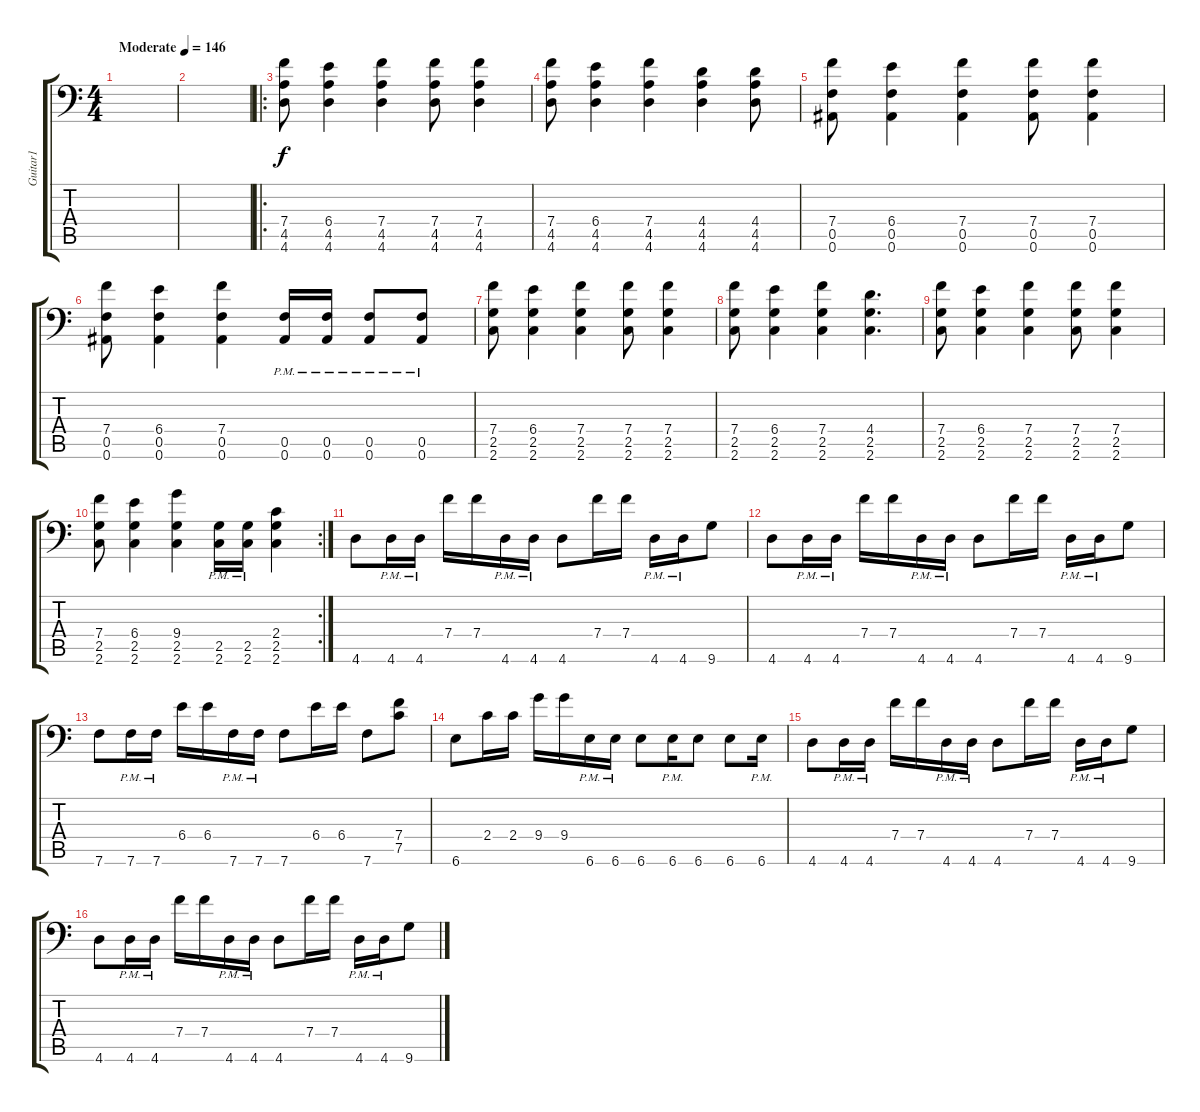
\track ("Guitar1" "Guitar1") {solo instrument distortionguitar}
\staff {score tabs}
\tuning (C4 G3 Eb3 Bb2 F2 Bb1) {hide}
\ts (4 4)
\tempo (146 "Moderate")
\clef f4
\ks c
|
|
\ro
(7.4 4.5 4.6).8 (6.4 4.5 4.6).4 (7.4 4.5 4.6).4 (7.4 4.5 4.6).8 (7.4 4.5 4.6).4 |
(7.4 4.5 4.6).8 (6.4 4.5 4.6).4 (7.4 4.5 4.6).4 (4.4 4.5 4.6).4 (4.4 4.5 4.6).8 |
(7.4 0.5 0.6).8 (6.4 0.5 0.6).4 (7.4 0.5 0.6).4 (7.4 0.5 0.6).8 (7.4 0.5 0.6).4 |
(7.4 0.5 0.6).8 (6.4 0.5 0.6).4 (7.4 0.5 0.6).4 (0.5{pm} 0.6{pm}).16 (0.5{pm} 0.6{pm}).16 (0.5{pm} 0.6{pm}).8 (0.5{pm} 0.6{pm}).8 |
(7.4 2.5 2.6).8 (6.4 2.5 2.6).4 (7.4 2.5 2.6).4 (7.4 2.5 2.6).8 (7.4 2.5 2.6).4 |
(7.4 2.5 2.6).8 (6.4 2.5 2.6).4 (7.4 2.5 2.6).4 (4.4 2.5 2.6).4{d} |
(7.4 2.5 2.6).8 (6.4 2.5 2.6).4 (7.4 2.5 2.6).4 (7.4 2.5 2.6).8 (7.4 2.5 2.6).4 |
\rc 2
(7.4 2.5 2.6).8 (6.4 2.5 2.6).4 (9.4 2.5 2.6).4 (2.5{pm} 2.6{pm}).16 (2.5{pm} 2.6{pm}).16 (2.4 2.5 2.6).4 |
4.6.8 4.6{pm}.16 4.6{pm}.16 7.4.16 7.4.16 4.6{pm}.16 4.6{pm}.16 4.6.8 7.4.16 7.4.16 4.6{pm}.16 4.6{pm}.16 9.6.8 |
4.6.8 4.6{pm}.16 4.6{pm}.16 7.4.16 7.4.16 4.6{pm}.16 4.6{pm}.16 4.6.8 7.4.16 7.4.16 4.6{pm}.16 4.6{pm}.16 9.6.8 |
7.6.8 7.6{pm}.16 7.6{pm}.16 6.4.16 6.4.16 7.6{pm}.16 7.6{pm}.16 7.6.8 6.4.16 6.4.16 7.6.8 (7.4 7.5).8 |
6.6.8 2.4.16 2.4.16 9.4.16 9.4.16 6.6{pm}.16 6.6{pm}.16 6.6.8 6.6{pm}.16 6.6.8 6.6.8 6.6{pm}.16 |
4.6.8 4.6{pm}.16 4.6{pm}.16 7.4.16 7.4.16 4.6{pm}.16 4.6{pm}.16 4.6.8 7.4.16 7.4.16 4.6{pm}.16 4.6{pm}.16 9.6.8 |
4.6.8 4.6{pm}.16 4.6{pm}.16 7.4.16 7.4.16 4.6{pm}.16 4.6{pm}.16 4.6.8 7.4.16 7.4.16 4.6{pm}.16 4.6{pm}.16 9.6.8
